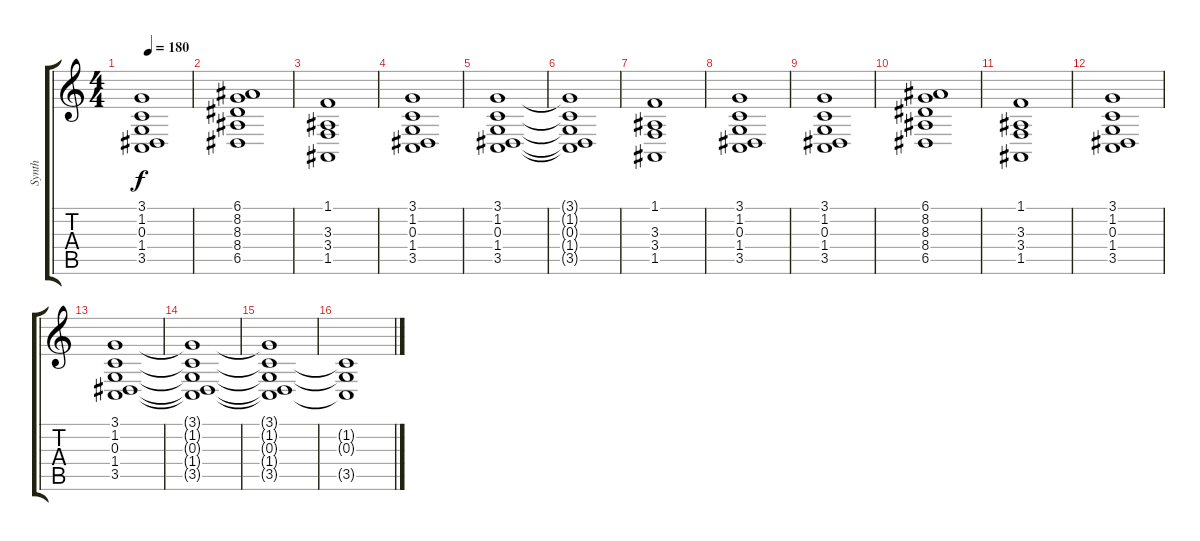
\track ("Synth" "Synth") {instrument synthstrings1}
\staff {score tabs}
\tuning (E4 B3 G3 D3 A2 E2) {hide}
\ts (4 4)
\tempo 180
\clef g2
\ks c
(3.1 1.2 0.3 1.4 3.5).1{dy f} |
(6.1 8.2 8.3 8.4 6.5).1 |
(1.1 3.3 3.4 1.5).1 |
(3.1 1.2 0.3 1.4 3.5).1 |
(3.1 1.2 0.3 1.4 3.5).1 |
(3.1{t} 1.2{t} 0.3{t} 1.4{t} 3.5{t}).1 |
(1.1 3.3 3.4 1.5).1 |
(3.1 1.2 0.3 1.4 3.5).1 |
(3.1 1.2 0.3 1.4 3.5).1 |
(6.1 8.2 8.3 8.4 6.5).1 |
(1.1 3.3 3.4 1.5).1 |
(3.1 1.2 0.3 1.4 3.5).1 |
(3.1 1.2 0.3 1.4 3.5).1 |
(3.1{t} 1.2{t} 0.3{t} 1.4{t} 3.5{t}).1 |
(3.1{t} 1.2{t} 0.3{t} 1.4{t} 3.5{t}).1 |
(1.2{t} 0.3{t} 3.5{t}).1
